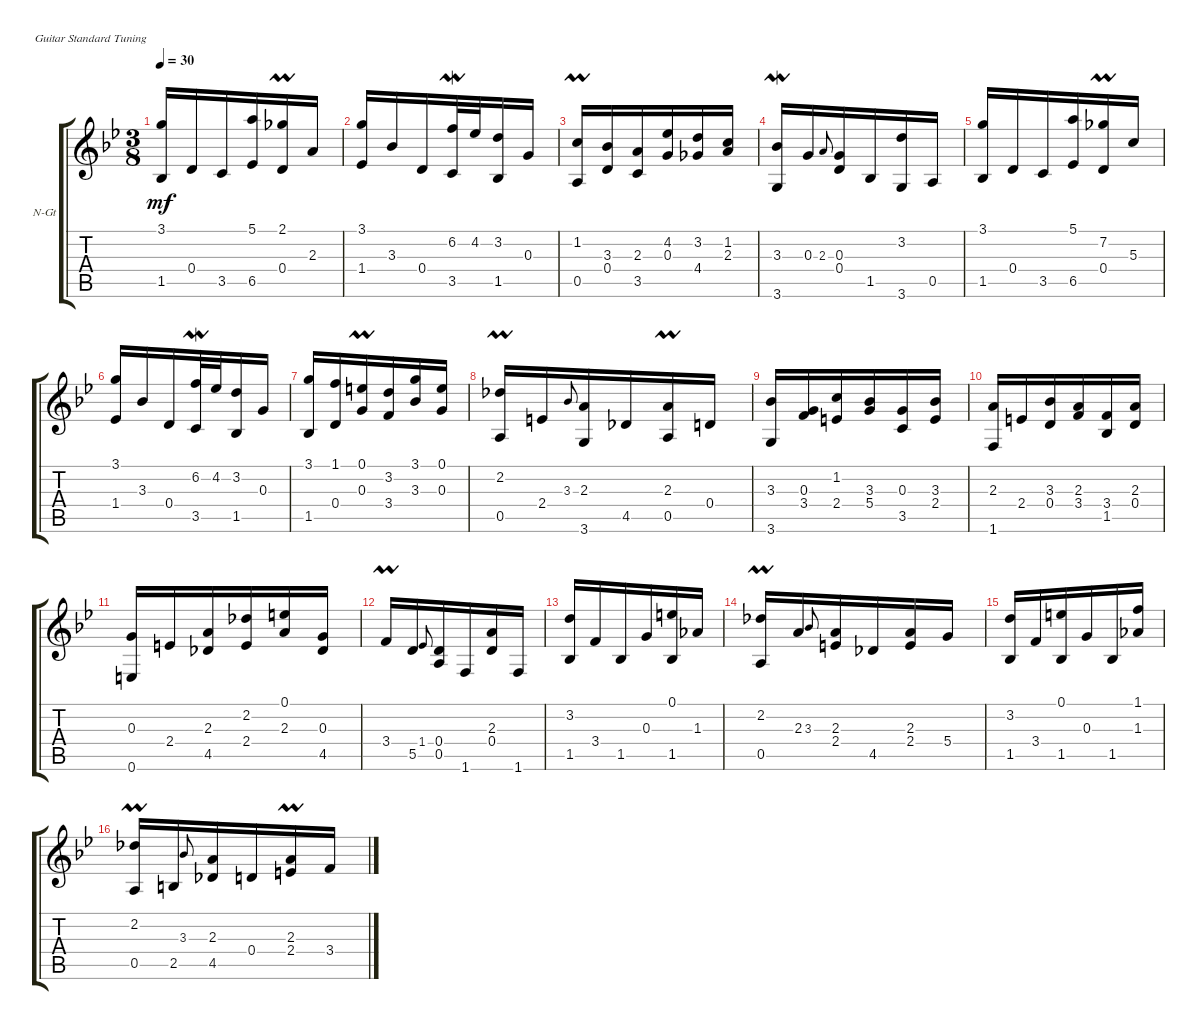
\defaultSystemsLayout 4
\bracketExtendMode groupsimilarinstruments
\firstSystemTrackNameOrientation horizontal
\otherSystemsTrackNameOrientation horizontal
\track ("Nylon Guitar" "N-Gt") {instrument acousticguitarnylon}
\staff {score tabs}
\tuning (E4 B3 G3 D3 A2 E2)
\ts (3 8)
\tempo 30
\clef g2
\ks bb
(3.1 1.5).16{dy mf} 0.4.16 3.5.16 (6.5 5.1).16 (2.1{umordent} 0.4).16 2.3.16 |
(3.1 1.4).16 3.3.16 0.4.16 (3.5 6.2{lmordent}).32 4.2.32 (3.2 1.5).16 0.3.16 |
(1.2{umordent} 0.5).16 (3.3 0.4).16 (2.3 3.5).16 (4.2 0.3).16 (3.2 4.4).16 (1.2 2.3).16 |
(3.3{lmordent} 3.6).16 0.3.16 2.3.8{gr onbeat} (0.3 0.4).16 1.5.16 (3.6 3.2).16 0.5.16 |
(3.1 1.5).16 0.4.16 3.5.16 (5.1 6.5).16 (0.4 7.2{umordent}).16 5.3.16 |
(3.1 1.4).16 3.3.16 0.4.16 (6.2{lmordent} 3.5).32 4.2.32 (3.2 1.5).16 0.3.16 |
(3.1 1.5).16 (1.1 0.4).16 (0.3 0.1{umordent}).16 (3.2 3.4).16 (3.1 3.3).16 (0.1 0.3).16 |
(2.2{umordent} 0.5).16 2.4.16 3.3.8{gr onbeat} (2.3 3.6).16 4.5.16 (2.3{umordent} 0.5).16 0.4.16 |
(3.6 3.3).16 (3.4 0.3).16 (1.2 2.4).16 (3.3 5.4).16 (0.3 3.5).16 (2.4 3.3).16 |
(2.3 1.6).16 2.4.16 (0.4 3.3).16 (2.3 3.4).16 (3.4 1.5).16 (0.4 2.3).16 |
(0.3 0.6).16 2.4.16 (2.3 4.5).16 (2.4 2.2).16 (0.1 2.3).16 (0.3 4.5).16 |
3.4{umordent}.16 5.5.16 1.4.8{gr onbeat} (0.4 0.5).16 1.6.16 (0.4 2.3).16 1.6.16 |
(3.2 1.5).16 3.4.16 1.5.16 0.3.16 (1.5 0.1).16 1.3.16 |
(2.2{umordent} 0.5).16 2.3.16 3.3.8{gr onbeat} (2.3 2.4).16 4.5.16 (2.4 2.3).16 5.4.16 |
(3.2 1.5).16 3.4.16 (1.5 0.1).16 0.3.16 1.5.16 (1.3 1.1).16 |
(2.2{umordent} 0.5).16 2.5.16 3.3.8{gr onbeat} (4.5 2.3).16 0.4.16 (2.4 2.3{umordent}).16 3.4.16
